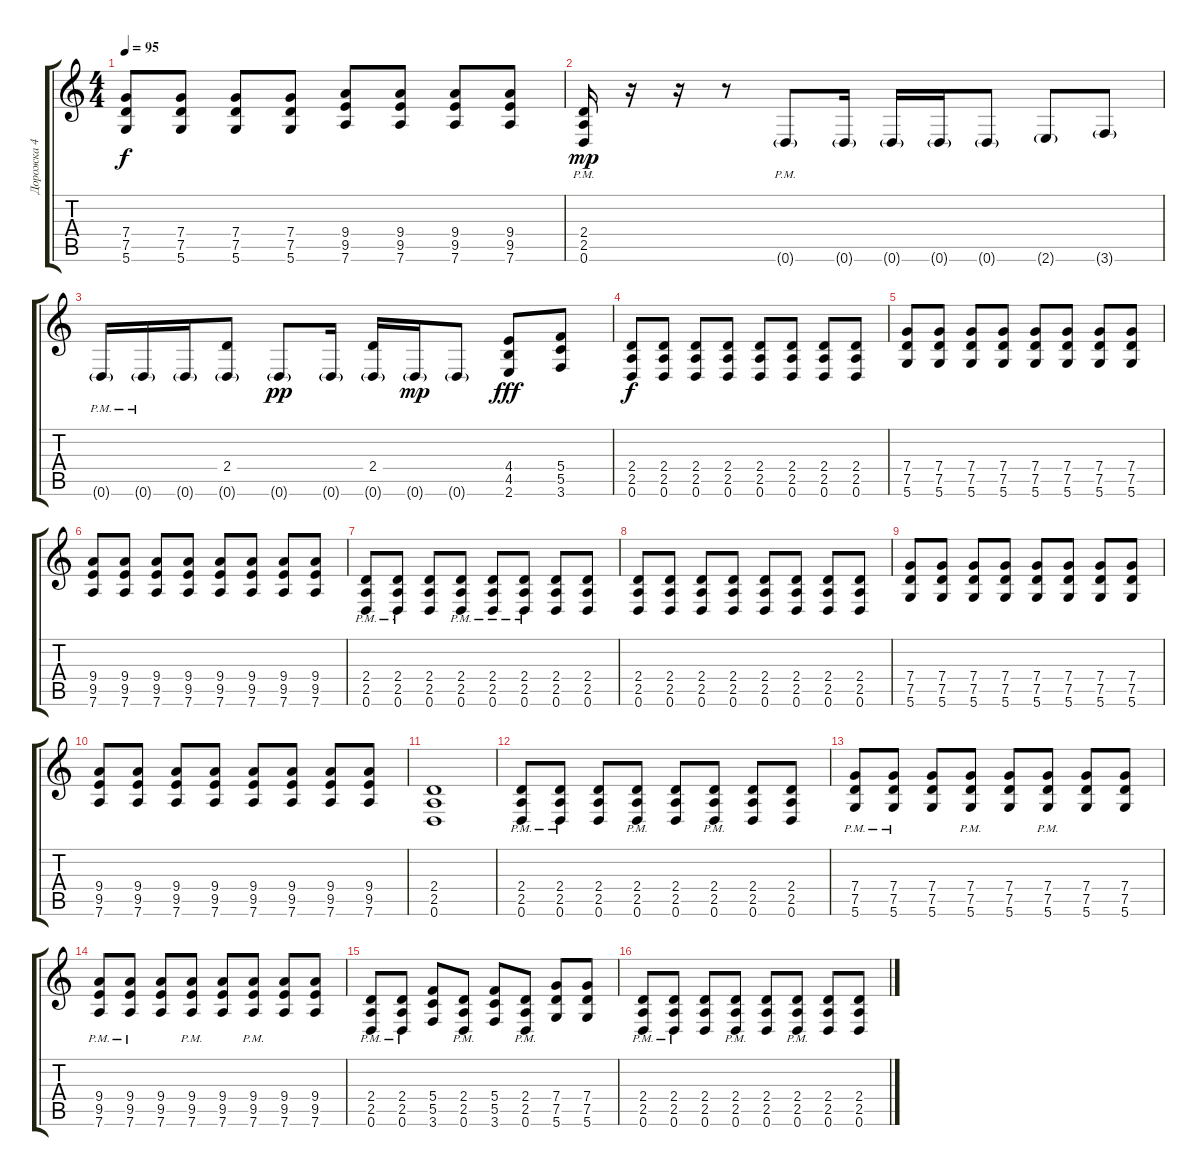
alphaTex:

\track ("Дорожка 4" "Дорожка 4") {instrument overdrivenguitar}
\staff {score tabs}
\tuning (D4 A3 F3 C3 G2 D2) {hide}
\ts (4 4)
\tempo 95
\clef g2
\ks c
(7.4 7.5 5.6).8{dy f} (7.4 7.5 5.6).8 (7.4 7.5 5.6).8 (7.4 7.5 5.6).8 (9.4 9.5 7.6).8 (9.4 9.5 7.6).8 (9.4 9.5 7.6).8 (9.4 9.5 7.6).8 |
(2.4{pm} 2.5{pm} 0.6{pm}).16{dy mp} r.16 r.16 r.8 0.6{g pm}.8 0.6{g}.16 0.6{g}.16 0.6{g}.16 0.6{g}.8 2.6{g}.8 3.6{g}.8 |
0.6{g pm}.16 0.6{g pm}.16 0.6{g}.16 (2.4 0.6{g}).8 0.6{g}.8{dy pp} 0.6{g}.16 (2.4 0.6{g}).16 0.6{g}.16{dy mp} 0.6{g}.8 (4.4 4.5 2.6).8{dy fff} (5.4 5.5 3.6).8 |
(2.4 2.5 0.6).8{dy f} (2.4 2.5 0.6).8 (2.4 2.5 0.6).8 (2.4 2.5 0.6).8 (2.4 2.5 0.6).8 (2.4 2.5 0.6).8 (2.4 2.5 0.6).8 (2.4 2.5 0.6).8 |
(7.4 7.5 5.6).8 (7.4 7.5 5.6).8 (7.4 7.5 5.6).8 (7.4 7.5 5.6).8 (7.4 7.5 5.6).8 (7.4 7.5 5.6).8 (7.4 7.5 5.6).8 (7.4 7.5 5.6).8 |
(9.4 9.5 7.6).8 (9.4 9.5 7.6).8 (9.4 9.5 7.6).8 (9.4 9.5 7.6).8 (9.4 9.5 7.6).8 (9.4 9.5 7.6).8 (9.4 9.5 7.6).8 (9.4 9.5 7.6).8 |
(2.4{pm} 2.5{pm} 0.6{pm}).8 (2.4{pm} 2.5{pm} 0.6{pm}).8 (2.4 2.5 0.6).8 (2.4{pm} 2.5{pm} 0.6{pm}).8 (2.4{pm} 2.5{pm} 0.6{pm}).8 (2.4{pm} 2.5{pm} 0.6{pm}).8 (2.4 2.5 0.6).8 (2.4 2.5 0.6).8 |
(2.4 2.5 0.6).8 (2.4 2.5 0.6).8 (2.4 2.5 0.6).8 (2.4 2.5 0.6).8 (2.4 2.5 0.6).8 (2.4 2.5 0.6).8 (2.4 2.5 0.6).8 (2.4 2.5 0.6).8 |
(7.4 7.5 5.6).8 (7.4 7.5 5.6).8 (7.4 7.5 5.6).8 (7.4 7.5 5.6).8 (7.4 7.5 5.6).8 (7.4 7.5 5.6).8 (7.4 7.5 5.6).8 (7.4 7.5 5.6).8 |
(9.4 9.5 7.6).8 (9.4 9.5 7.6).8 (9.4 9.5 7.6).8 (9.4 9.5 7.6).8 (9.4 9.5 7.6).8 (9.4 9.5 7.6).8 (9.4 9.5 7.6).8 (9.4 9.5 7.6).8 |
(2.4 2.5 0.6).1 |
(2.4{pm} 2.5{pm} 0.6{pm}).8 (2.4{pm} 2.5{pm} 0.6{pm}).8 (2.4 2.5 0.6).8 (2.4{pm} 2.5{pm} 0.6{pm}).8 (2.4 2.5 0.6).8 (2.4{pm} 2.5{pm} 0.6{pm}).8 (2.4 2.5 0.6).8 (2.4 2.5 0.6).8 |
(7.4{pm} 7.5{pm} 5.6{pm}).8 (7.4{pm} 7.5{pm} 5.6{pm}).8 (7.4 7.5 5.6).8 (7.4{pm} 7.5{pm} 5.6{pm}).8 (7.4 7.5 5.6).8 (7.4{pm} 7.5{pm} 5.6{pm}).8 (7.4 7.5 5.6).8 (7.4 7.5 5.6).8 |
(9.4{pm} 9.5{pm} 7.6{pm}).8 (9.4{pm} 9.5{pm} 7.6{pm}).8 (9.4 9.5 7.6).8 (9.4{pm} 9.5{pm} 7.6{pm}).8 (9.4 9.5 7.6).8 (9.4{pm} 9.5{pm} 7.6{pm}).8 (9.4 9.5 7.6).8 (9.4 9.5 7.6).8 |
(2.4{pm} 2.5{pm} 0.6{pm}).8 (2.4{pm} 2.5{pm} 0.6{pm}).8 (5.4 5.5 3.6).8 (2.4{pm} 2.5{pm} 0.6{pm}).8 (5.4 5.5 3.6).8 (2.4{pm} 2.5{pm} 0.6{pm}).8 (7.4 7.5 5.6).8 (7.4 7.5 5.6).8 |
(2.4{pm} 2.5{pm} 0.6{pm}).8 (2.4{pm} 2.5{pm} 0.6{pm}).8 (2.4 2.5 0.6).8 (2.4{pm} 2.5{pm} 0.6{pm}).8 (2.4 2.5 0.6).8 (2.4{pm} 2.5{pm} 0.6{pm}).8 (2.4 2.5 0.6).8 (2.4 2.5 0.6).8
